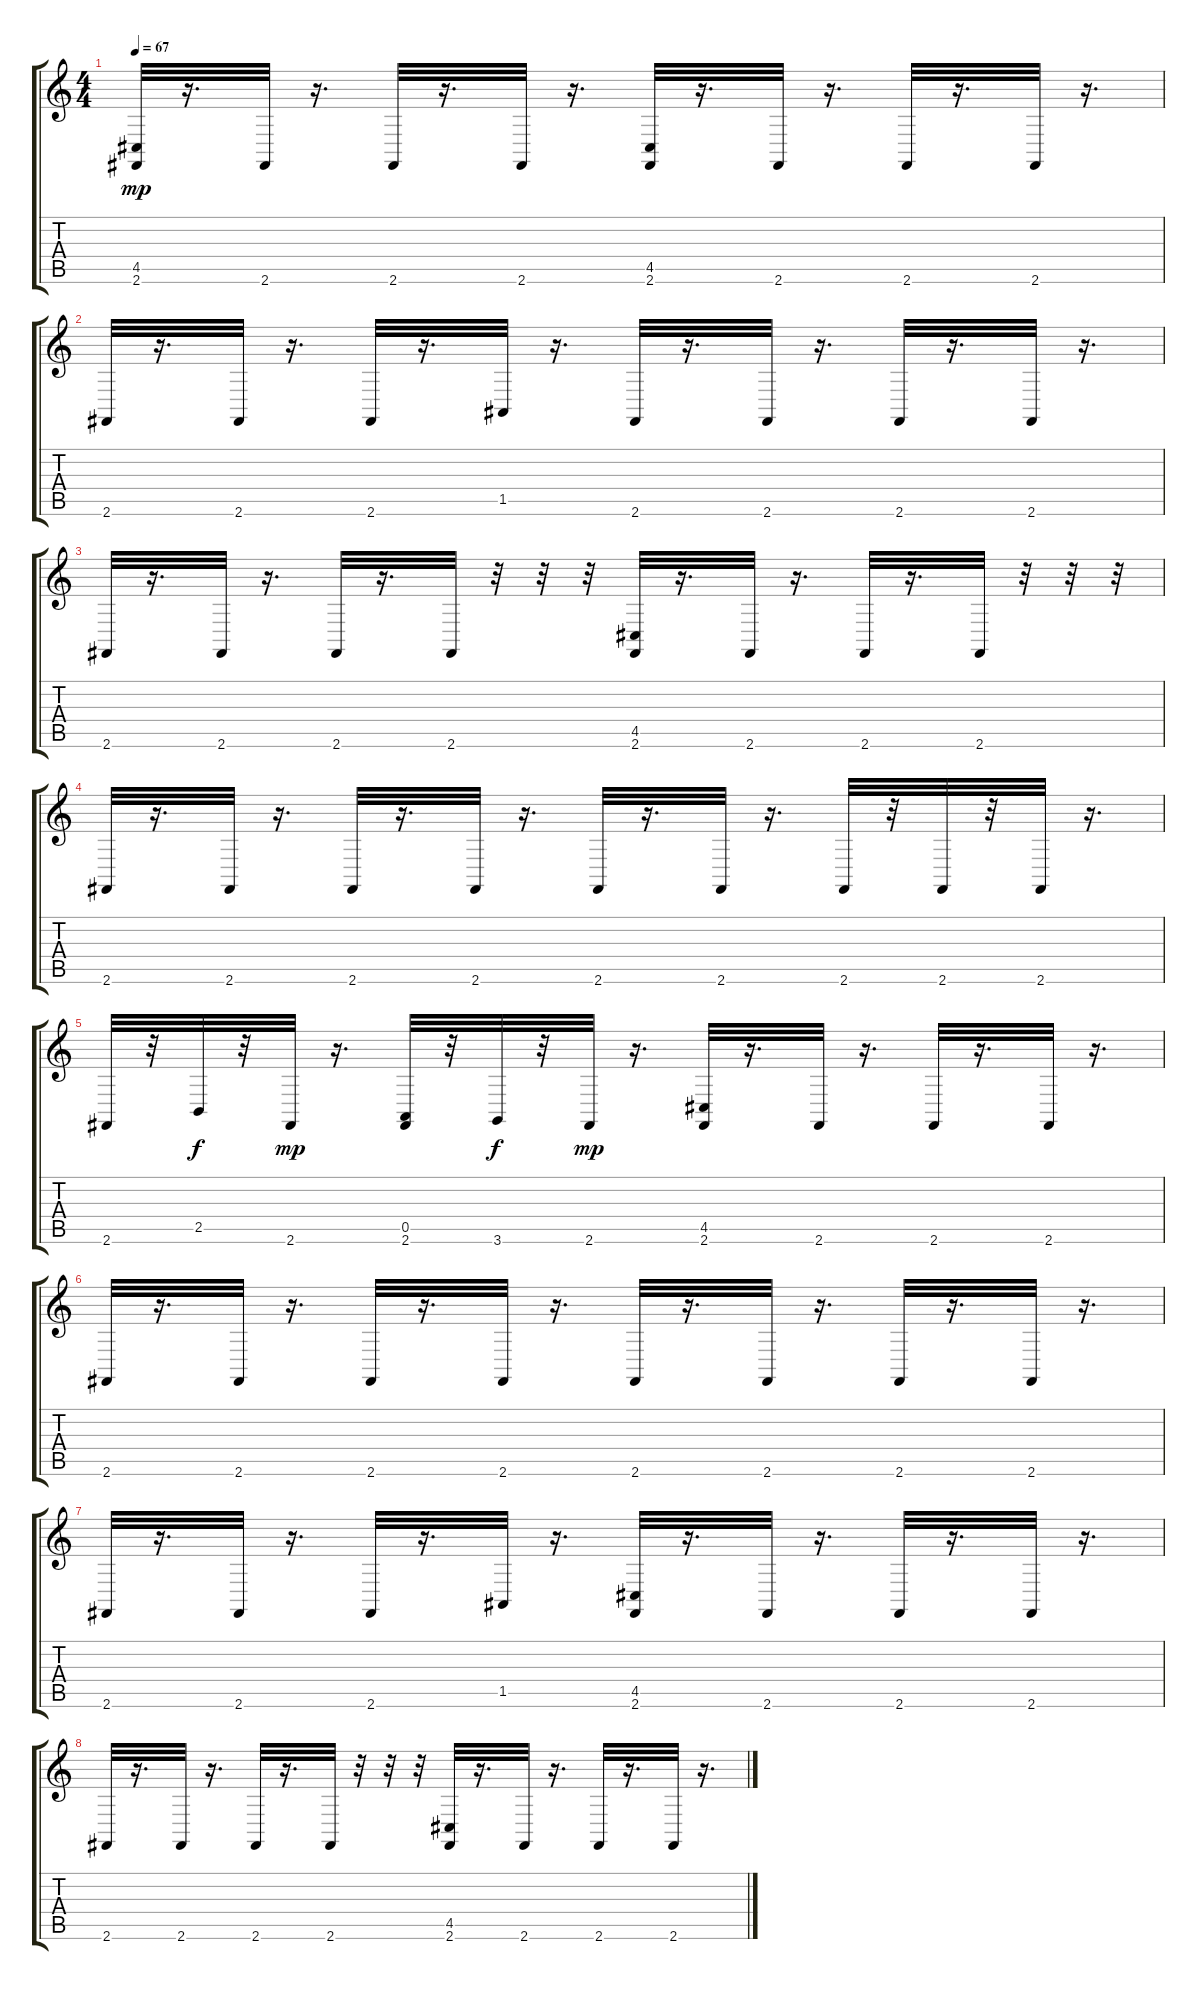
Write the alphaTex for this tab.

\track "" {instrument acousticgrandpiano}
\staff {score tabs}
\tuning (E4 B3 G3 D3 A2 E2) {hide}
\ts (4 4)
\tempo 67
\clef g2
\ks c
(4.5 2.6).32{dy mp} r.16{d} 2.6.32 r.16{d} 2.6.32 r.16{d} 2.6.32 r.16{d} (4.5 2.6).32 r.16{d} 2.6.32 r.16{d} 2.6.32 r.16{d} 2.6.32 r.16{d} |
2.6.32 r.16{d} 2.6.32 r.16{d} 2.6.32 r.16{d} 1.5.32 r.16{d} 2.6.32 r.16{d} 2.6.32 r.16{d} 2.6.32 r.16{d} 2.6.32 r.16{d} |
2.6.32 r.16{d} 2.6.32 r.16{d} 2.6.32 r.16{d} 2.6.32 r.32 r.32 r.32 (4.5 2.6).32 r.16{d} 2.6.32 r.16{d} 2.6.32 r.16{d} 2.6.32 r.32 r.32 r.32 |
2.6.32 r.16{d} 2.6.32 r.16{d} 2.6.32 r.16{d} 2.6.32 r.16{d} 2.6.32 r.16{d} 2.6.32 r.16{d} 2.6.32 r.32 2.6.32 r.32 2.6.32 r.16{d} |
2.6.32 r.32 2.5.32{dy f} r.32 2.6.32{dy mp} r.16{d} (0.5 2.6).32 r.32 3.6.32{dy f} r.32 2.6.32{dy mp} r.16{d} (4.5 2.6).32 r.16{d} 2.6.32 r.16{d} 2.6.32 r.16{d} 2.6.32 r.16{d} |
2.6.32 r.16{d} 2.6.32 r.16{d} 2.6.32 r.16{d} 2.6.32 r.16{d} 2.6.32 r.16{d} 2.6.32 r.16{d} 2.6.32 r.16{d} 2.6.32 r.16{d} |
2.6.32 r.16{d} 2.6.32 r.16{d} 2.6.32 r.16{d} 1.5.32 r.16{d} (4.5 2.6).32 r.16{d} 2.6.32 r.16{d} 2.6.32 r.16{d} 2.6.32 r.16{d} |
2.6.32 r.16{d} 2.6.32 r.16{d} 2.6.32 r.16{d} 2.6.32 r.32 r.32 r.32 (4.5 2.6).32 r.16{d} 2.6.32 r.16{d} 2.6.32 r.16{d} 2.6.32 r.16{d}
